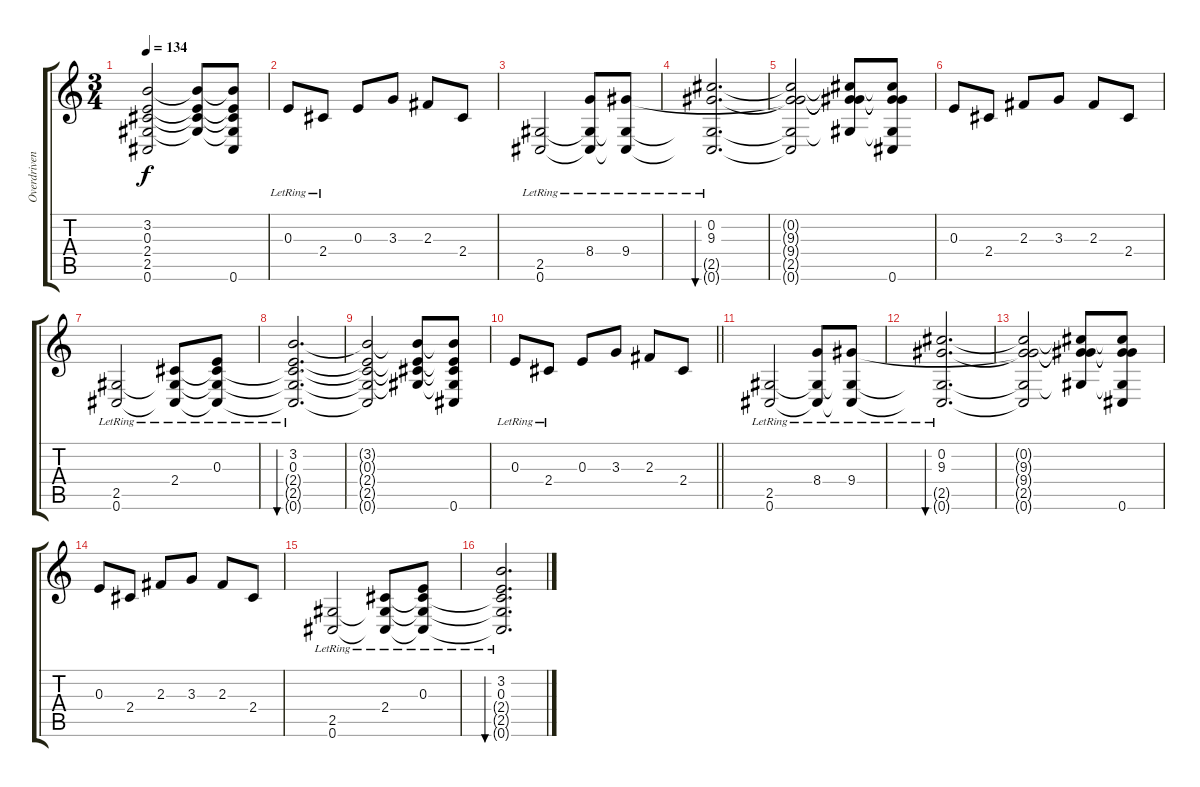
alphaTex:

\track ("Overdriven guitar" "Overdriven") {instrument overdrivenguitar}
\staff {score tabs}
\tuning (Db4 Ab3 E3 B2 Gb2 Db2) {hide}
\ts (3 4)
\tempo 134
\clef g2
\ks c
(3.2{t} 0.3{t} 2.4{t} 2.5{t} 0.6{t}).2{dy f} (3.2{t} 0.3{t} 2.4{t} 2.5{t}).8 (3.2{t} 0.3{t} 2.4{t} 2.5{t} 0.6).8 |
0.3{lr}.8 2.4{lr}.8 0.3.8 3.3.8 2.3.8 2.4.8 |
(2.5{lr} 0.6{lr}).2 (8.4{lr} 2.5{t} 0.6{t}).8 (9.4{lr} 2.5{t} 0.6{t}).8 |
(0.2{lr} 9.3 2.5{t} 0.6{t}).2{d bu 480} |
(0.2{t} 9.3{t} 9.4{t} 2.5{t} 0.6{t}).2 (0.2{t} 9.3{t} 9.4{t} 2.5{t}).8 (0.2{t} 9.3{t} 9.4{t} 2.5{t} 0.6).8 |
0.3.8 2.4.8 2.3.8 3.3.8 2.3.8 2.4.8 |
(2.5{lr} 0.6{lr}).2 (2.4{lr} 2.5{t} 0.6{t}).8 (0.3{lr} 2.4{t} 2.5{t} 0.6{t}).8 |
(3.2{lr} 0.3{lr} 2.4{t} 2.5{t} 0.6{t}).2{d bu 480} |
(3.2{t} 0.3{t} 2.4{t} 2.5{t} 0.6{t}).2 (3.2{t} 0.3{t} 2.4{t} 2.5{t}).8 (3.2{t} 0.3{t} 2.4{t} 2.5{t} 0.6).8 |
\barLineRight lightlight
0.3{lr}.8 2.4{lr}.8 0.3.8 3.3.8 2.3.8 2.4.8 |
(2.5{lr} 0.6{lr}).2 (8.4{lr} 2.5{t} 0.6{t}).8 (9.4{lr} 2.5{t} 0.6{t}).8 |
(0.2{lr} 9.3 2.5{t} 0.6{t}).2{d bu 480} |
(0.2{t} 9.3{t} 9.4{t} 2.5{t} 0.6{t}).2 (0.2{t} 9.3{t} 9.4{t} 2.5{t}).8 (0.2{t} 9.3{t} 9.4{t} 2.5{t} 0.6).8 |
0.3.8 2.4.8 2.3.8 3.3.8 2.3.8 2.4.8 |
(2.5{lr} 0.6{lr}).2 (2.4{lr} 2.5{t} 0.6{t}).8 (0.3{lr} 2.4{t} 2.5{t} 0.6{t}).8 |
(3.2{lr} 0.3{lr} 2.4{t} 2.5{t} 0.6{t}).2{d bu 240}
